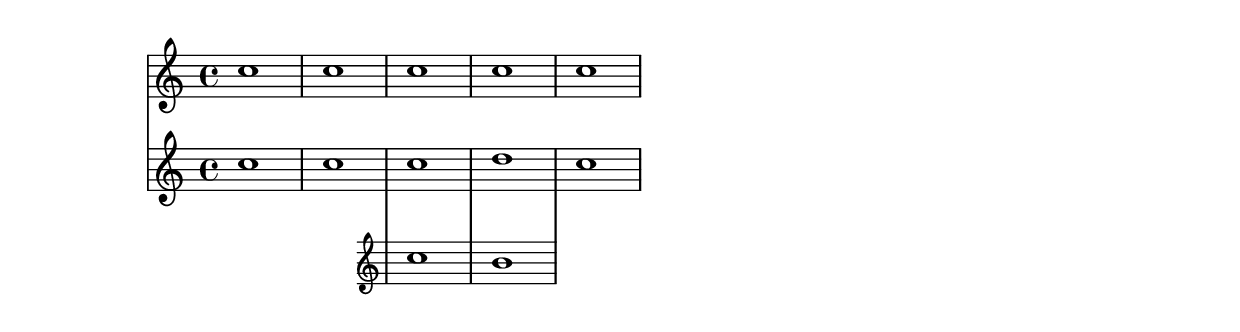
%% Do not edit this file; it is automatically
%% generated from LSR http://lsr.dsi.unimi.it
%% This file is in the public domain.
\version "2.13.39"

\header {
  lsrtags = "staff-notation, contexts-and-engravers"

%% Translation of GIT committish: 5160eccb26cee0bfd802d844233e4a8d795a1e94
  texidoces = "
Se puede añadir (posiblemente de forma temporal) un pentagrama
nuevo una vez que la pieza ha comenzado.

"
  doctitlees = "Añadir un pentagrama nuevo"

  texidoc = "
An extra staff can be added (possibly temporarily) after the start of a
piece.

"
  doctitle = "Adding an extra staff"
} % begin verbatim

\score {
  <<
    \new Staff \relative c'' {
      c1 | c | c | c | c
    }
    \new StaffGroup \relative c'' {
      \new Staff {
        c1 | c
        <<
          {
            c1 | d
          }
          \new Staff {
            \once \override Staff.TimeSignature #'stencil = ##f
            c1 | b
          }
        >>
        c1
      }
    }
  >>
}

